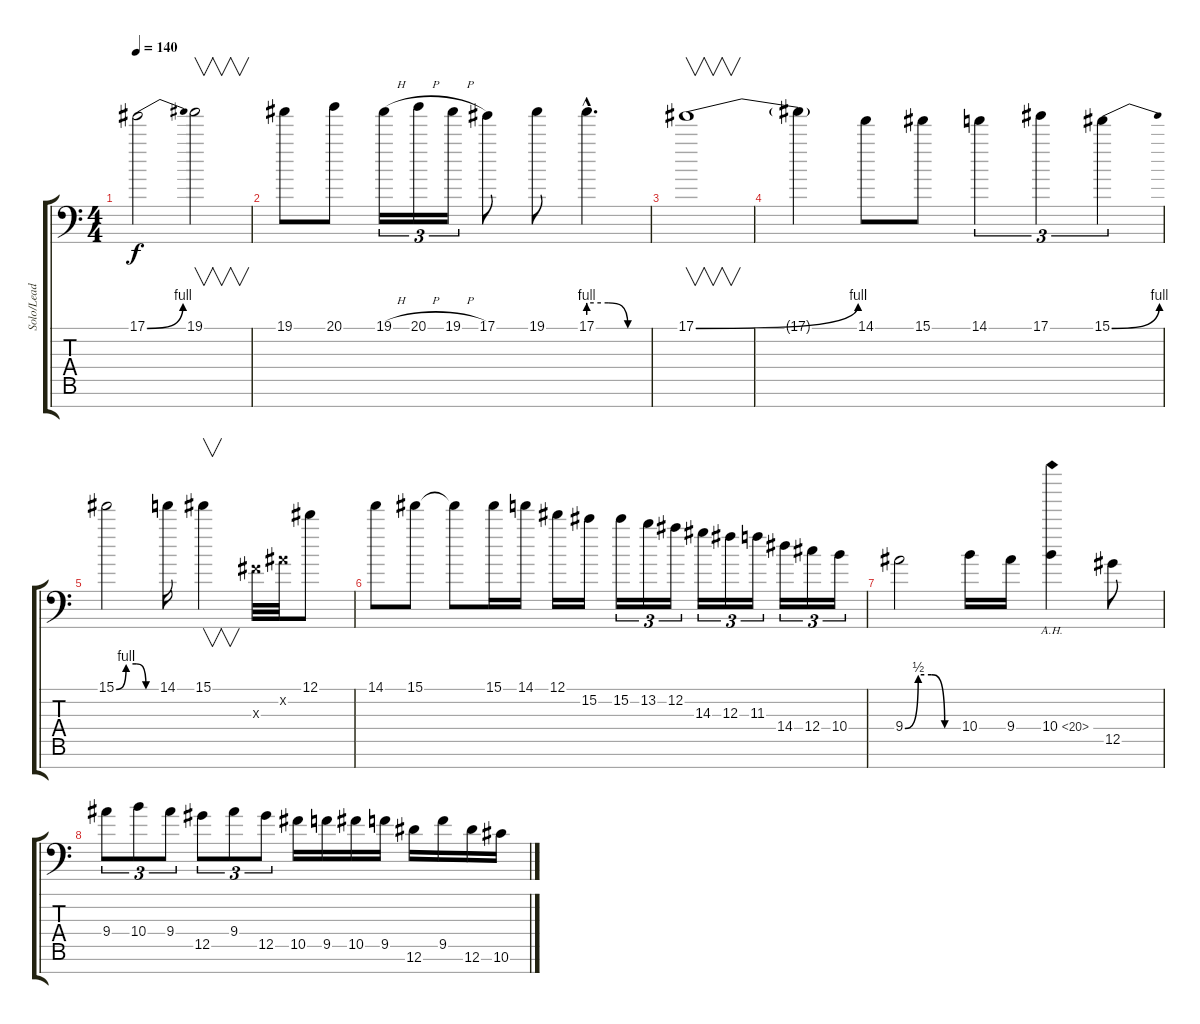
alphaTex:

\track ("Solo/Lead" "Solo/Lead") {instrument overdrivenguitar}
\staff {score tabs}
\tuning (Eb4 Bb3 Gb3 Db3 Ab2 Eb2 Bb1) {hide}
\ts (4 4)
\tempo 140
\clef f4
\ks c
17.1{be (bend 0 0 60 4)}.2{dy f} 19.1.2{v} |
19.1.8 20.1.8 19.1{h}.16{tu (3 2)} 20.1{h}.16{tu (3 2)} 19.1{h}.16{tu (3 2)} 17.1.8 19.1.8 17.1{be (custom 0 4 20 4 40 0 60 0) hac}.4{d} |
17.1{be (bend 0 0 60 4)}.1{v} |
17.1{t}.4 14.1.8 15.1.8 14.1.4{tu (3 2)} 17.1.4{tu (3 2)} 15.1{be (bend 0 0 60 4)}.4{tu (3 2)} |
15.1{be (custom 0 0 15 4 30 4 45 0 60 0)}.2 14.1.16 15.1.4{v} 0.3{x}.32 0.2{x}.32 12.1.8 |
14.1.8 15.1.8 15.1{t}.8 15.1.16 14.1.16 12.1.16 15.2.16 15.2.16{tu (3 2)} 13.2.16{tu (3 2)} 12.2.16{tu (3 2)} 14.3.16{tu (3 2)} 12.3.16{tu (3 2)} 11.3.16{tu (3 2)} 14.4.16{tu (3 2)} 12.4.16{tu (3 2)} 10.4.16{tu (3 2)} |
9.4{be (custom 0 0 15 2 30 2 45 0 60 0)}.2 10.4.16 9.4.16 10.4{ah 10}.4 12.5.8 |
9.4.8{tu (3 2)} 10.4.8{tu (3 2)} 9.4.8{tu (3 2)} 12.5.8{tu (3 2)} 9.4.8{tu (3 2)} 12.5.8{tu (3 2)} 10.5.16 9.5.16 10.5.16 9.5.16 12.6.16 9.5.16 12.6.16 10.6.16
